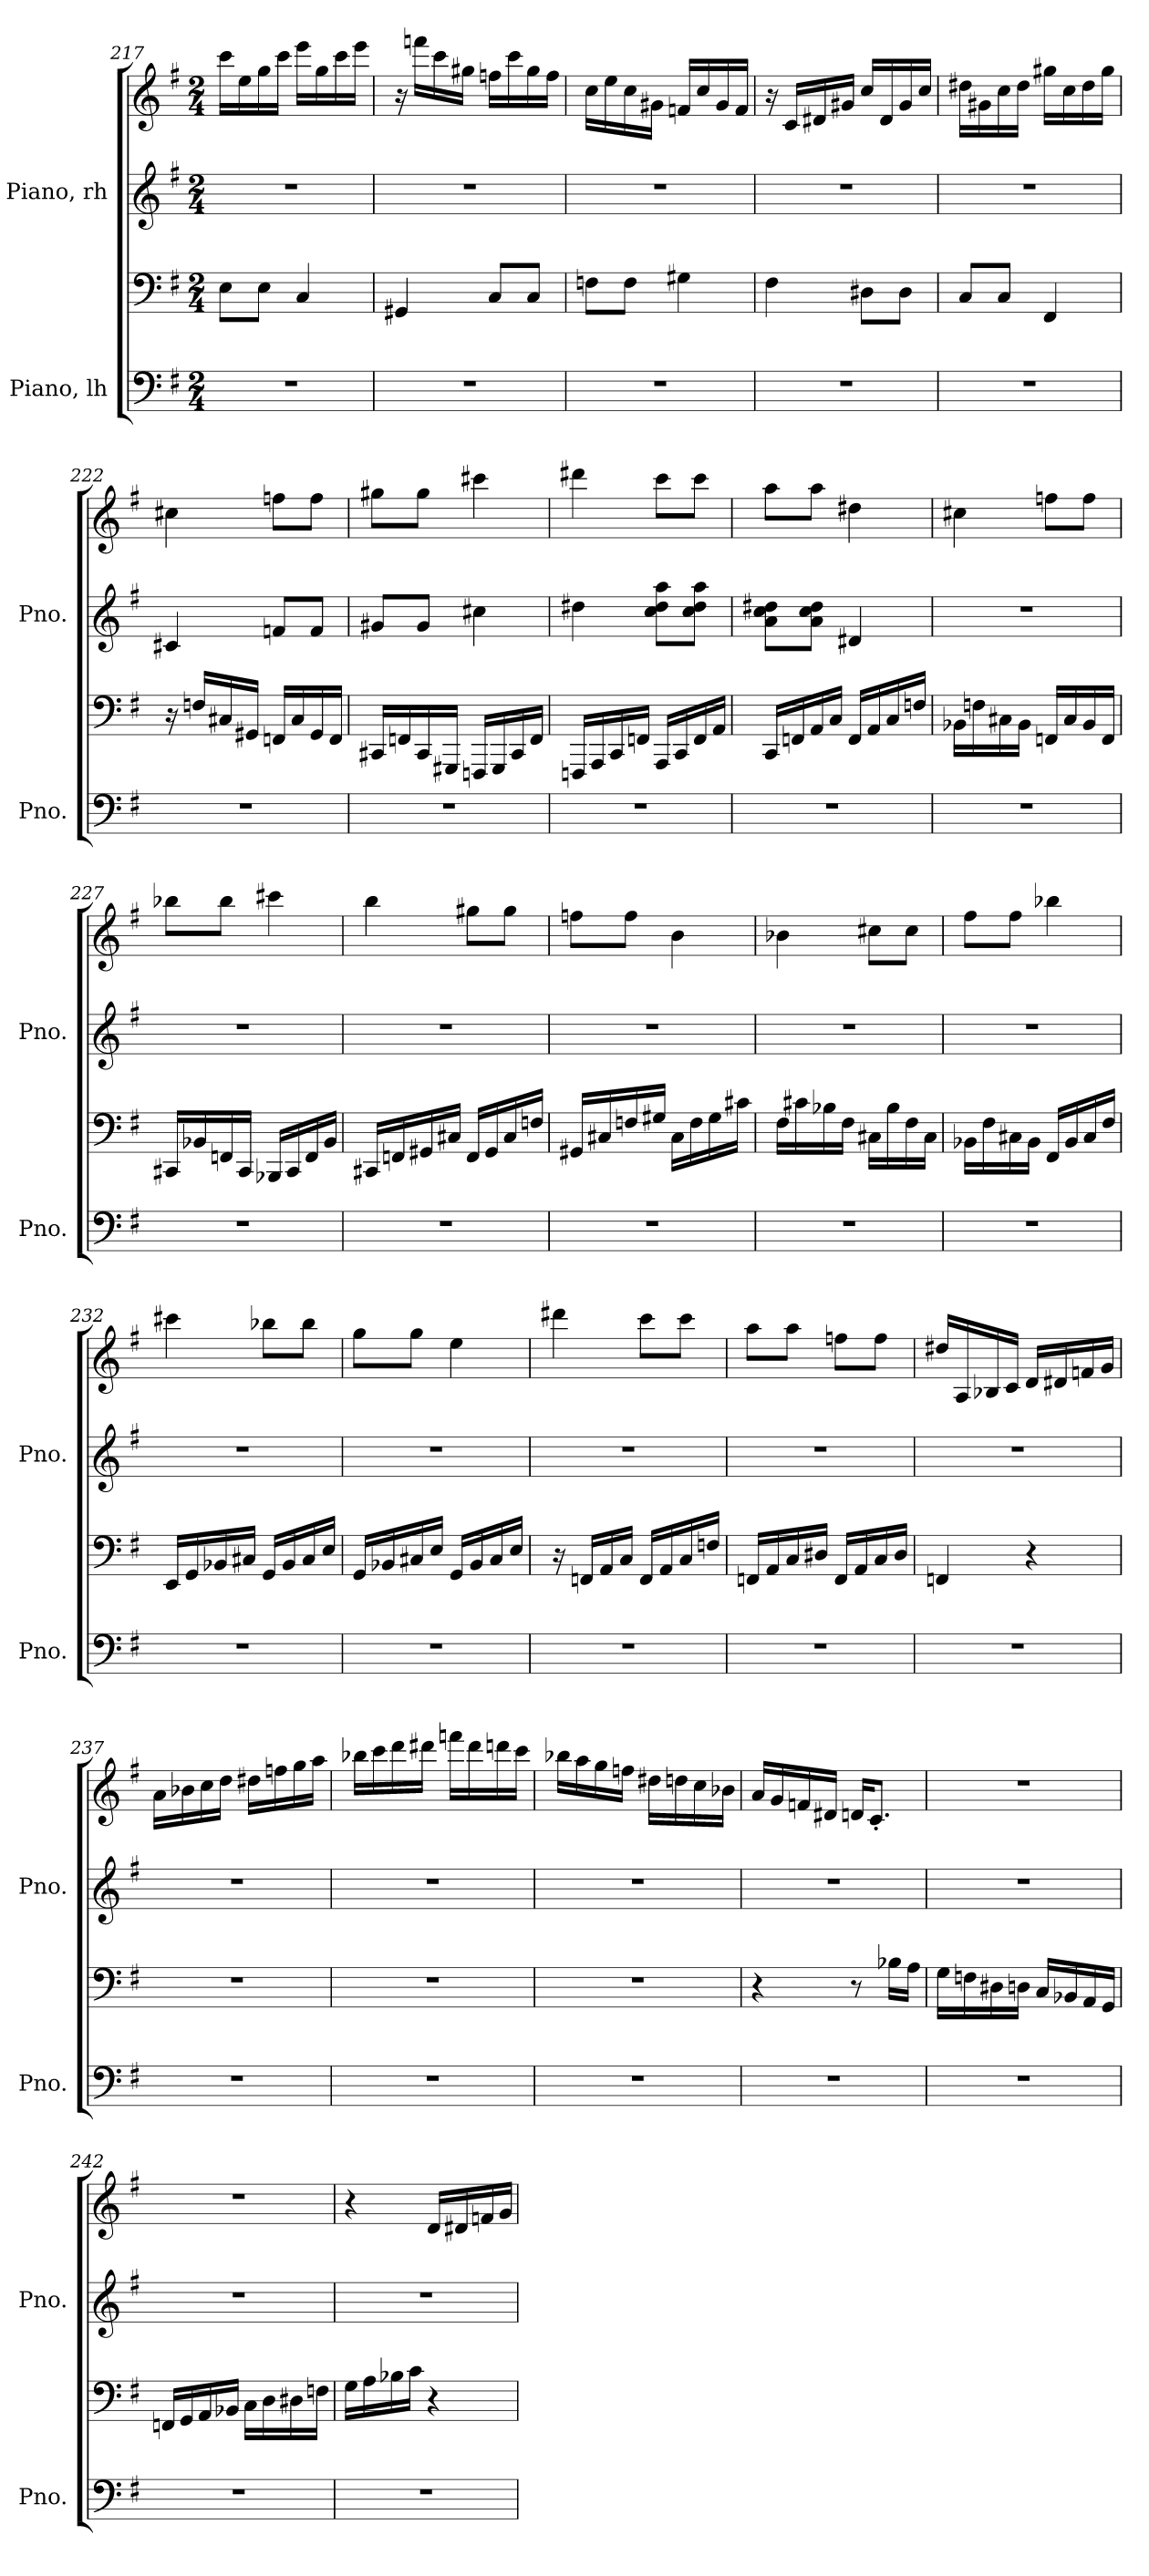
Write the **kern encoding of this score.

**kern	**kern	**kern	**kern
*part2	*part2	*part1	*part1
*staff4	*staff3	*staff2	*staff1
*I"Piano, lh	*	*I"Piano, rh	*
*I'Pno.	*	*I'Pno.	*
*clefF4	*clefF4	*clefG2	*clefG2
*k[f#]	*k[f#]	*k[f#]	*k[f#]
*M2/4	*M2/4	*M2/4	*M2/4
=217	=217	=217	=217
2r	8E\L	2r	16ccc\LL
.	.	.	16ee\
.	8E\J	.	16gg\
.	.	.	16ccc\JJ
.	4C/	.	16eee\LL
.	.	.	16gg\
.	.	.	16ccc\
.	.	.	16eee\JJ
!!LO:LB:g=z
=218	=218	=218	=218
2r	4GG#X/	2r	16r
.	.	.	16fffn\LL
.	.	.	16ccc\
.	.	.	16gg#X\JJ
.	8C/L	.	16ffn\LL
.	.	.	16ccc\
.	8C/J	.	16gg#\
.	.	.	16ff\JJ
=219	=219	=219	=219
2r	8Fn\L	2r	16cc\LL
.	.	.	16ee\
.	8F\J	.	16cc\
.	.	.	16g#X\JJ
.	4G#X\	.	16fn/LL
.	.	.	16cc/
.	.	.	16g#/
.	.	.	16f/JJ
=220	=220	=220	=220
2r	4F#\	2r	16r
.	.	.	16c/LL
.	.	.	16d#X/
.	.	.	16g#X/JJ
.	8D#X\L	.	16cc/LL
.	.	.	16d#/
.	8D#\J	.	16g#/
.	.	.	16cc/JJ
=221	=221	=221	=221
2r	8C/L	2r	16dd#X\LL
.	.	.	16g#X\
.	8C/J	.	16cc\
.	.	.	16dd#\JJ
.	4FF#/	.	16gg#X\LL
.	.	.	16cc\
.	.	.	16dd#\
.	.	.	16gg#\JJ
!!LO:PB:g=z
=222	=222	=222	=222
2r	16r	4c#X/	4cc#X\
.	16Fn/LL	.	.
.	16C#X/	.	.
.	16GG#X/JJ	.	.
.	16FFn/LL	8fn/L	8ffn\L
.	16C#/	.	.
.	16GG#/	8f/J	8ff\J
.	16FF/JJ	.	.
=223	=223	=223	=223
2r	16CC#X/LL	8g#X/L	8gg#X\L
.	16FFn/	.	.
.	16CC#/	8g#/J	8gg#\J
.	16GGG#X/JJ	.	.
.	16FFFn/LL	4cc#X\	4ccc#X\
.	16GGG#/	.	.
.	16CC#/	.	.
.	16FF/JJ	.	.
=224	=224	=224	=224
2r	16FFFn/LL	4dd#X\	4ddd#X\
.	16AAA/	.	.
.	16CC/	.	.
.	16FFn/JJ	.	.
.	16AAA/LL	8cc\ 8dd#\ 8aa\L	8ccc\L
.	16CC/	.	.
.	16FF/	8cc\ 8dd#\ 8aa\J	8ccc\J
.	16AA/JJ	.	.
!!LO:LB:g=z
=225	=225	=225	=225
2r	16CC/LL	8a\ 8cc\ 8dd#X\L	8aa\L
.	16FFn/	.	.
.	16AA/	8a\ 8cc\ 8dd#\J	8aa\J
.	16C/JJ	.	.
.	16FF/LL	4d#X/	4dd#X\
.	16AA/	.	.
.	16C/	.	.
.	16Fn/JJ	.	.
=226	=226	=226	=226
2r	16BB-X\LL	2r	4cc#X\
.	16Fn\	.	.
.	16C#X\	.	.
.	16BB-\JJ	.	.
.	16FFn/LL	.	8ffn\L
.	16C#/	.	.
.	16BB-/	.	8ff\J
.	16FF/JJ	.	.
=227	=227	=227	=227
2r	16CC#X/LL	2r	8bb-X\L
.	16BB-X/	.	.
.	16FFn/	.	8bb-\J
.	16CC#/JJ	.	.
.	16BBB-X/LL	.	4ccc#X\
.	16CC#/	.	.
.	16FF/	.	.
.	16BB-/JJ	.	.
!!LO:LB:g=z
=228	=228	=228	=228
2r	16CC#X/LL	2r	4bb\
.	16FFn/	.	.
.	16GG#X/	.	.
.	16C#X/JJ	.	.
.	16FF/LL	.	8gg#X\L
.	16GG#/	.	.
.	16C#/	.	8gg#\J
.	16Fn/JJ	.	.
=229	=229	=229	=229
2r	16GG#X/LL	2r	8ffn\L
.	16C#X/	.	.
.	16Fn/	.	8ff\J
.	16G#X/JJ	.	.
.	16C#\LL	.	4b\
.	16F\	.	.
.	16G#\	.	.
.	16c#X\JJ	.	.
=230	=230	=230	=230
2r	16F#\LL	2r	4b-X\
.	16c#X\	.	.
.	16B-X\	.	.
.	16F#\JJ	.	.
.	16C#X\LL	.	8cc#X\L
.	16B-\	.	.
.	16F#\	.	8cc#\J
.	16C#\JJ	.	.
!!LO:PB:g=z
=231	=231	=231	=231
2r	16BB-X\LL	2r	8ff#\L
.	16F#\	.	.
.	16C#X\	.	8ff#\J
.	16BB-\JJ	.	.
.	16FF#/LL	.	4bb-X\
.	16BB-/	.	.
.	16C#/	.	.
.	16F#/JJ	.	.
=232	=232	=232	=232
2r	16EE/LL	2r	4ccc#X\
.	16GG/	.	.
.	16BB-X/	.	.
.	16C#X/JJ	.	.
.	16GG/LL	.	8bb-X\L
.	16BB-/	.	.
.	16C#/	.	8bb-\J
.	16E/JJ	.	.
=233	=233	=233	=233
2r	16GG/LL	2r	8gg\L
.	16BB-X/	.	.
.	16C#X/	.	8gg\J
.	16E/JJ	.	.
.	16GG/LL	.	4ee\
.	16BB-/	.	.
.	16C#/	.	.
.	16E/JJ	.	.
=234	=234	=234	=234
2r	16r	2r	4ddd#X\
.	16FFn/LL	.	.
.	16AA/	.	.
.	16C/JJ	.	.
.	16FF/LL	.	8ccc\L
.	16AA/	.	.
.	16C/	.	8ccc\J
.	16Fn/JJ	.	.
!!LO:LB:g=z
=235	=235	=235	=235
2r	16FFn/LL	2r	8aa\L
.	16AA/	.	.
.	16C/	.	8aa\J
.	16D#X/JJ	.	.
.	16FF/LL	.	8ffn\L
.	16AA/	.	.
.	16C/	.	8ff\J
.	16D#/JJ	.	.
=236	=236	=236	=236
2r	4FFn/	2r	16dd#X/LL
.	.	.	16A/
.	.	.	16B-X/
.	.	.	16c/JJ
.	4r	.	16d/LL
.	.	.	16d#X/
.	.	.	16fn/
.	.	.	16g/JJ
=237	=237	=237	=237
2r	2r	2r	16a\LL
.	.	.	16b-X\
.	.	.	16cc\
.	.	.	16dd\JJ
.	.	.	16dd#X\LL
.	.	.	16ffn\
.	.	.	16gg\
.	.	.	16aa\JJ
!!LO:LB:g=z
=238	=238	=238	=238
2r	2r	2r	16bb-X\LL
.	.	.	16ccc\
.	.	.	16ddd\
.	.	.	16ddd#X\JJ
.	.	.	16fffn\LL
.	.	.	16ddd#\
.	.	.	16dddn\
.	.	.	16ccc\JJ
=239	=239	=239	=239
2r	2r	2r	16bb-X\LL
.	.	.	16aa\
.	.	.	16gg\
.	.	.	16ffn\JJ
.	.	.	16dd#X\LL
.	.	.	16ddn\
.	.	.	16cc\
.	.	.	16b-X\JJ
=240	=240	=240	=240
2r	4r	2r	16a/LL
.	.	.	16g/
.	.	.	16fn/
.	.	.	16d#X/JJ
.	8r	.	16dn/KL
.	.	.	8.c'/J
.	16B-X\LL	.	.
.	16A\JJ	.	.
!!LO:PB:g=z
=241	=241	=241	=241
2r	16G\LL	2r	2r
.	16Fn\	.	.
.	16D#X\	.	.
.	16Dn\JJ	.	.
.	16C/LL	.	.
.	16BB-X/	.	.
.	16AA/	.	.
.	16GG/JJ	.	.
=242	=242	=242	=242
2r	16FFn/LL	2r	2r
.	16GG/	.	.
.	16AA/	.	.
.	16BB-X/JJ	.	.
.	16C\LL	.	.
.	16D\	.	.
.	16D#X\	.	.
.	16Fn\JJ	.	.
=243	=243	=243	=243
2r	16G\LL	2r	4r
.	16A\	.	.
.	16B-X\	.	.
.	16c\JJ	.	.
.	4r	.	16d/LL
.	.	.	16d#X/
.	.	.	16fn/
.	.	.	16g/JJ
=	=	=	=
*-	*-	*-	*-
